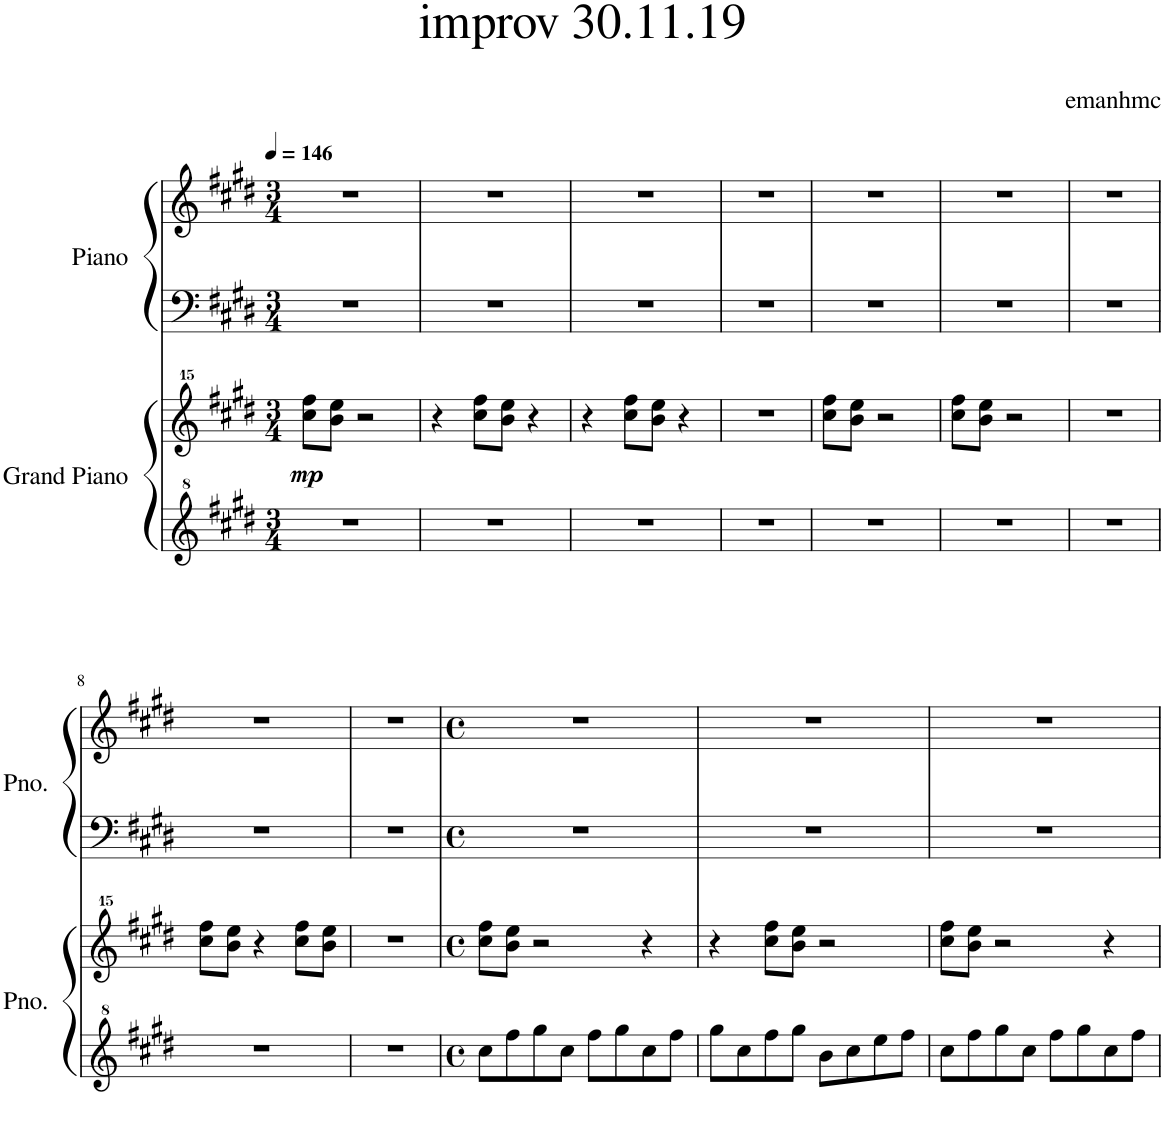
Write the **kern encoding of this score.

**kern	**kern	**dynam	**kern	**kern
*part2	*part2	*part2	*part1	*part1
*staff4	*staff3	*staff3/4	*staff2	*staff1
*I"Grand Piano	*	*	*I"Piano	*
*I'Pno.	*	*	*I'Pno.	*
*clefG^2	*clefG^^2	*	*clefF4	*clefG2
*k[f#c#g#d#]	*k[f#c#g#d#]	*	*k[f#c#g#d#]	*k[f#c#g#d#]
*M3/4	*M3/4	*	*M3/4	*M3/4
*MM146	*MM146	*	*MM146	*MM146
=1	=1	=1	=1	=1
!	!	!LO:DY:b	!	!
2.r	8cccc#\ 8ffff#\L	mp	2.r	2.r
.	8bbb\ 8eeee\J	.	.	.
.	2r	.	.	.
=2	=2	=2	=2	=2
2.r	4r	.	2.r	2.r
.	8cccc#\ 8ffff#\L	.	.	.
.	8bbb\ 8eeee\J	.	.	.
.	4r	.	.	.
=3	=3	=3	=3	=3
2.r	4r	.	2.r	2.r
.	8cccc#\ 8ffff#\L	.	.	.
.	8bbb\ 8eeee\J	.	.	.
.	4r	.	.	.
=4	=4	=4	=4	=4
2.r	2.r	.	2.r	2.r
=5	=5	=5	=5	=5
2.r	8cccc#\ 8ffff#\L	.	2.r	2.r
.	8bbb\ 8eeee\J	.	.	.
.	2r	.	.	.
=6	=6	=6	=6	=6
2.r	8cccc#\ 8ffff#\L	.	2.r	2.r
.	8bbb\ 8eeee\J	.	.	.
.	2r	.	.	.
=7	=7	=7	=7	=7
2.r	2.r	.	2.r	2.r
!!LO:LB:g=z
=8	=8	=8	=8	=8
2.r	8cccc#\ 8ffff#\L	.	2.r	2.r
.	8bbb\ 8eeee\J	.	.	.
.	4r	.	.	.
.	8cccc#\ 8ffff#\L	.	.	.
.	8bbb\ 8eeee\J	.	.	.
=9	=9	=9	=9	=9
2.r	2.r	.	2.r	2.r
=10	=10	=10	=10	=10
*M4/4	*M4/4	*	*M4/4	*M4/4
*met(c)	*met(c)	*	*met(c)	*met(c)
8ccc#\L	8cccc#\ 8ffff#\L	.	1r	1r
8fff#\	8bbb\ 8eeee\J	.	.	.
8ggg#\	2r	.	.	.
8ccc#\J	.	.	.	.
8fff#\L	.	.	.	.
8ggg#\	.	.	.	.
8ccc#\	4r	.	.	.
8fff#\J	.	.	.	.
=11	=11	=11	=11	=11
8ggg#\L	4r	.	1r	1r
8ccc#\	.	.	.	.
8fff#\	8cccc#\ 8ffff#\L	.	.	.
8ggg#\J	8bbb\ 8eeee\J	.	.	.
8bb\L	2r	.	.	.
8ccc#\	.	.	.	.
8eee\	.	.	.	.
8fff#\J	.	.	.	.
=12	=12	=12	=12	=12
8ccc#\L	8cccc#\ 8ffff#\L	.	1r	1r
8fff#\	8bbb\ 8eeee\J	.	.	.
8ggg#\	2r	.	.	.
8ccc#\J	.	.	.	.
8fff#\L	.	.	.	.
8ggg#\	.	.	.	.
8ccc#\	4r	.	.	.
8fff#\J	.	.	.	.
=	=	=	=	=
*-	*-	*-	*-	*-
